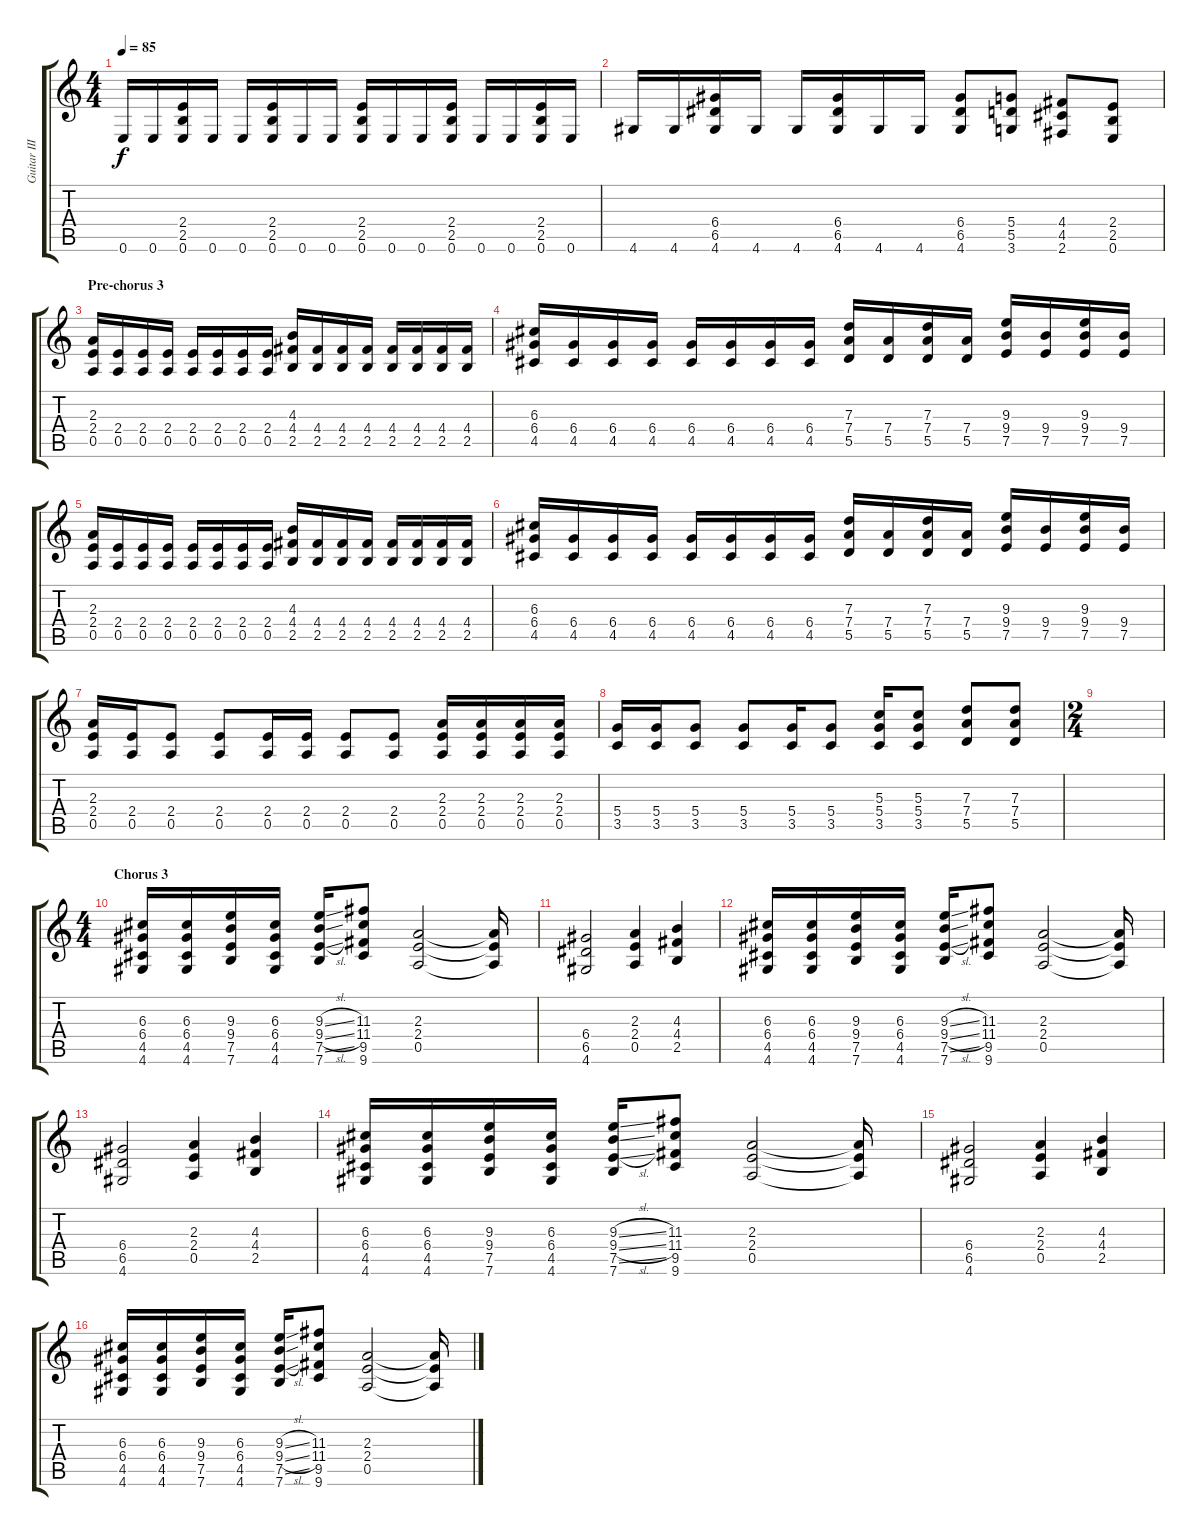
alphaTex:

\track ("Guitar III" "Guitar III") {instrument distortionguitar}
\staff {score tabs}
\tuning (E4 B3 G3 D3 A2 E2) {hide}
\ts (4 4)
\tempo 85
\clef g2
\ks c
0.6.16{dy f} 0.6.16 (2.4 2.5 0.6).16 0.6.16 0.6.16 (2.4 2.5 0.6).16 0.6.16 0.6.16 (2.4 2.5 0.6).16 0.6.16 0.6.16 (2.4 2.5 0.6).16 0.6.16 0.6.16 (2.4 2.5 0.6).16 0.6.16 |
4.6.16 4.6.16 (6.4 6.5 4.6).16 4.6.16 4.6.16 (6.4 6.5 4.6).16 4.6.16 4.6.16 (6.4 6.5 4.6).8 (5.4 5.5 3.6).8 (4.4 4.5 2.6).8 (2.4 2.5 0.6).8 |
\section ("" "Pre-chorus 3")
(2.3 2.4 0.5).16{volume 12} (2.4 0.5).16 (2.4 0.5).16 (2.4 0.5).16 (2.4 0.5).16 (2.4 0.5).16 (2.4 0.5).16 (2.4 0.5).16 (4.3 4.4 2.5).16 (4.4 2.5).16 (4.4 2.5).16 (4.4 2.5).16 (4.4 2.5).16 (4.4 2.5).16 (4.4 2.5).16 (4.4 2.5).16 |
(6.3 6.4 4.5).16 (6.4 4.5).16 (6.4 4.5).16 (6.4 4.5).16 (6.4 4.5).16 (6.4 4.5).16 (6.4 4.5).16 (6.4 4.5).16 (7.3 7.4 5.5).16 (7.4 5.5).16 (7.3 7.4 5.5).16 (7.4 5.5).16 (9.3 9.4 7.5).16 (9.4 7.5).16 (9.3 9.4 7.5).16 (9.4 7.5).16 |
(2.3 2.4 0.5).16 (2.4 0.5).16 (2.4 0.5).16 (2.4 0.5).16 (2.4 0.5).16 (2.4 0.5).16 (2.4 0.5).16 (2.4 0.5).16 (4.3 4.4 2.5).16 (4.4 2.5).16 (4.4 2.5).16 (4.4 2.5).16 (4.4 2.5).16 (4.4 2.5).16 (4.4 2.5).16 (4.4 2.5).16 |
(6.3 6.4 4.5).16 (6.4 4.5).16 (6.4 4.5).16 (6.4 4.5).16 (6.4 4.5).16 (6.4 4.5).16 (6.4 4.5).16 (6.4 4.5).16 (7.3 7.4 5.5).16 (7.4 5.5).16 (7.3 7.4 5.5).16 (7.4 5.5).16 (9.3 9.4 7.5).16 (9.4 7.5).16 (9.3 9.4 7.5).16 (9.4 7.5).16 |
(2.3 2.4 0.5).16 (2.4 0.5).16 (2.4 0.5).8 (2.4 0.5).8 (2.4 0.5).16 (2.4 0.5).16 (2.4 0.5).8 (2.4 0.5).8 (2.3 2.4 0.5).16 (2.3 2.4 0.5).16 (2.3 2.4 0.5).16 (2.3 2.4 0.5).16 |
(5.4 3.5).16 (5.4 3.5).16 (5.4 3.5).8 (5.4 3.5).8 (5.4 3.5).16 (5.4 3.5).8 (5.3 5.4 3.5).16 (5.3 5.4 3.5).8 (7.3 7.4 5.5).8 (7.3 7.4 5.5).8 |
\ts (2 4)
|
\ts (4 4)
\section ("" "Chorus 3")
(6.3 6.4 4.5 4.6).16 (6.3 6.4 4.5 4.6).16 (9.3 9.4 7.5 7.6).16 (6.3 6.4 4.5 4.6).16 (9.3{sl} 9.4{sl} 7.5{sl} 7.6).16 (11.3 11.4 9.5 9.6).8 (2.3 2.4 0.5).2 (2.3{t} 2.4{t} 0.5{t}).16 |
(6.4 6.5 4.6).2 (2.3 2.4 0.5).4 (4.3 4.4 2.5).4 |
(6.3 6.4 4.5 4.6).16 (6.3 6.4 4.5 4.6).16 (9.3 9.4 7.5 7.6).16 (6.3 6.4 4.5 4.6).16 (9.3{sl} 9.4{sl} 7.5{sl} 7.6).16 (11.3 11.4 9.5 9.6).8 (2.3 2.4 0.5).2 (2.3{t} 2.4{t} 0.5{t}).16 |
(6.4 6.5 4.6).2 (2.3 2.4 0.5).4 (4.3 4.4 2.5).4 |
(6.3 6.4 4.5 4.6).16 (6.3 6.4 4.5 4.6).16 (9.3 9.4 7.5 7.6).16 (6.3 6.4 4.5 4.6).16 (9.3{sl} 9.4{sl} 7.5{sl} 7.6).16 (11.3 11.4 9.5 9.6).8 (2.3 2.4 0.5).2 (2.3{t} 2.4{t} 0.5{t}).16 |
(6.4 6.5 4.6).2 (2.3 2.4 0.5).4 (4.3 4.4 2.5).4 |
(6.3 6.4 4.5 4.6).16 (6.3 6.4 4.5 4.6).16 (9.3 9.4 7.5 7.6).16 (6.3 6.4 4.5 4.6).16 (9.3{sl} 9.4{sl} 7.5{sl} 7.6).16 (11.3 11.4 9.5 9.6).8 (2.3 2.4 0.5).2 (2.3{t} 2.4{t} 0.5{t}).16
